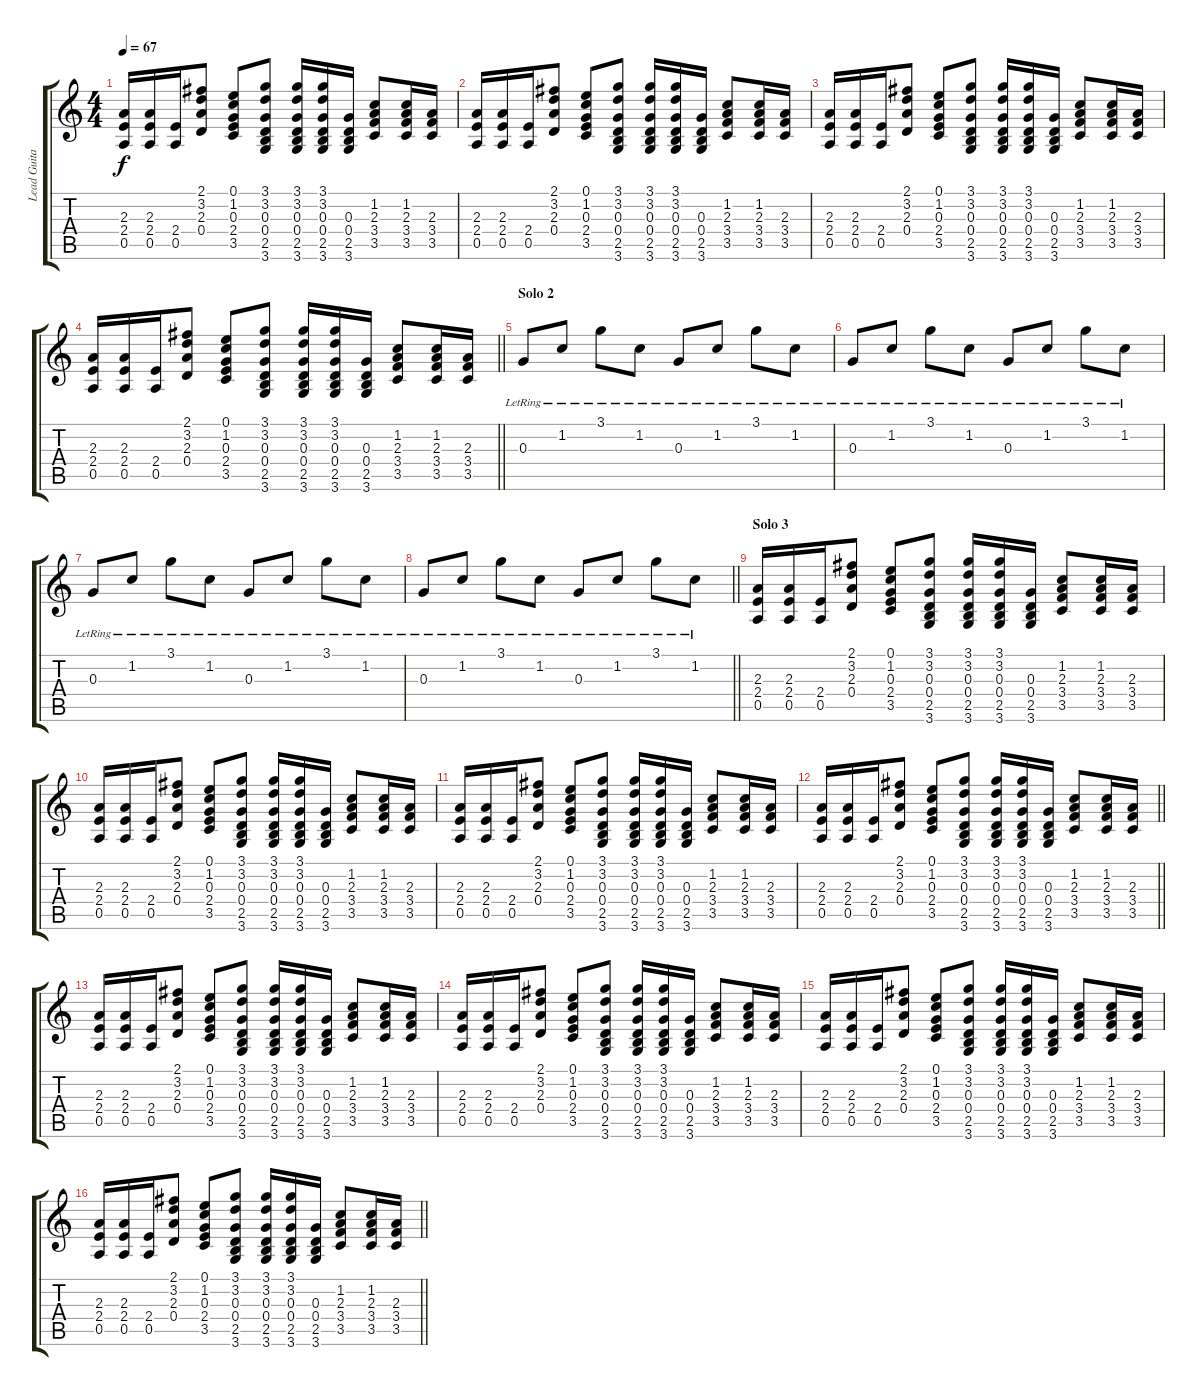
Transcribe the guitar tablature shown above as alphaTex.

\track ("Lead Guitar " "Lead Guita") {instrument distortionguitar}
\staff {score tabs}
\tuning (E4 B3 G3 D3 A2 E2) {hide}
\ts (4 4)
\tempo 67
\clef g2
\ks c
(2.3 2.4 0.5).16{dy f} (2.3 2.4 0.5).16 (2.4 0.5).16 (2.1 3.2 2.3 0.4).8 (0.1 1.2 0.3 2.4 3.5).8 (3.1 3.2 0.3 0.4 2.5 3.6).8 (3.1 3.2 0.3 0.4 2.5 3.6).16 (3.1 3.2 0.3 0.4 2.5 3.6).16 (0.3 0.4 2.5 3.6).16 (1.2 2.3 3.4 3.5).8 (1.2 2.3 3.4 3.5).16 (2.3 3.4 3.5).16 |
(2.3 2.4 0.5).16 (2.3 2.4 0.5).16 (2.4 0.5).16 (2.1 3.2 2.3 0.4).8 (0.1 1.2 0.3 2.4 3.5).8 (3.1 3.2 0.3 0.4 2.5 3.6).8 (3.1 3.2 0.3 0.4 2.5 3.6).16 (3.1 3.2 0.3 0.4 2.5 3.6).16 (0.3 0.4 2.5 3.6).16 (1.2 2.3 3.4 3.5).8 (1.2 2.3 3.4 3.5).16 (2.3 3.4 3.5).16 |
(2.3 2.4 0.5).16 (2.3 2.4 0.5).16 (2.4 0.5).16 (2.1 3.2 2.3 0.4).8 (0.1 1.2 0.3 2.4 3.5).8 (3.1 3.2 0.3 0.4 2.5 3.6).8 (3.1 3.2 0.3 0.4 2.5 3.6).16 (3.1 3.2 0.3 0.4 2.5 3.6).16 (0.3 0.4 2.5 3.6).16 (1.2 2.3 3.4 3.5).8 (1.2 2.3 3.4 3.5).16 (2.3 3.4 3.5).16 |
\barLineRight lightlight
(2.3 2.4 0.5).16 (2.3 2.4 0.5).16 (2.4 0.5).16 (2.1 3.2 2.3 0.4).8 (0.1 1.2 0.3 2.4 3.5).8 (3.1 3.2 0.3 0.4 2.5 3.6).8 (3.1 3.2 0.3 0.4 2.5 3.6).16 (3.1 3.2 0.3 0.4 2.5 3.6).16 (0.3 0.4 2.5 3.6).16 (1.2 2.3 3.4 3.5).8 (1.2 2.3 3.4 3.5).16 (2.3 3.4 3.5).16 |
\section ("" "Solo 2")
0.3{lr}.8{volume 13} 1.2{lr}.8 3.1{lr}.8 1.2{lr}.8 0.3{lr}.8 1.2{lr}.8 3.1{lr}.8 1.2{lr}.8 |
0.3{lr}.8 1.2{lr}.8 3.1{lr}.8 1.2{lr}.8 0.3{lr}.8 1.2{lr}.8 3.1{lr}.8 1.2{lr}.8 |
0.3{lr}.8 1.2{lr}.8 3.1{lr}.8 1.2{lr}.8 0.3{lr}.8 1.2{lr}.8 3.1{lr}.8 1.2{lr}.8 |
\barLineRight lightlight
0.3{lr}.8 1.2{lr}.8 3.1{lr}.8 1.2{lr}.8 0.3{lr}.8 1.2{lr}.8 3.1{lr}.8 1.2{lr}.8 |
\section ("" "Solo 3")
(2.3 2.4 0.5).16 (2.3 2.4 0.5).16 (2.4 0.5).16 (2.1 3.2 2.3 0.4).8 (0.1 1.2 0.3 2.4 3.5).8 (3.1 3.2 0.3 0.4 2.5 3.6).8 (3.1 3.2 0.3 0.4 2.5 3.6).16 (3.1 3.2 0.3 0.4 2.5 3.6).16 (0.3 0.4 2.5 3.6).16 (1.2 2.3 3.4 3.5).8 (1.2 2.3 3.4 3.5).16 (2.3 3.4 3.5).16 |
(2.3 2.4 0.5).16 (2.3 2.4 0.5).16 (2.4 0.5).16 (2.1 3.2 2.3 0.4).8 (0.1 1.2 0.3 2.4 3.5).8 (3.1 3.2 0.3 0.4 2.5 3.6).8 (3.1 3.2 0.3 0.4 2.5 3.6).16 (3.1 3.2 0.3 0.4 2.5 3.6).16 (0.3 0.4 2.5 3.6).16 (1.2 2.3 3.4 3.5).8 (1.2 2.3 3.4 3.5).16 (2.3 3.4 3.5).16 |
(2.3 2.4 0.5).16 (2.3 2.4 0.5).16 (2.4 0.5).16 (2.1 3.2 2.3 0.4).8 (0.1 1.2 0.3 2.4 3.5).8 (3.1 3.2 0.3 0.4 2.5 3.6).8 (3.1 3.2 0.3 0.4 2.5 3.6).16 (3.1 3.2 0.3 0.4 2.5 3.6).16 (0.3 0.4 2.5 3.6).16 (1.2 2.3 3.4 3.5).8 (1.2 2.3 3.4 3.5).16 (2.3 3.4 3.5).16 |
\barLineRight lightlight
(2.3 2.4 0.5).16 (2.3 2.4 0.5).16 (2.4 0.5).16 (2.1 3.2 2.3 0.4).8 (0.1 1.2 0.3 2.4 3.5).8 (3.1 3.2 0.3 0.4 2.5 3.6).8 (3.1 3.2 0.3 0.4 2.5 3.6).16 (3.1 3.2 0.3 0.4 2.5 3.6).16 (0.3 0.4 2.5 3.6).16 (1.2 2.3 3.4 3.5).8 (1.2 2.3 3.4 3.5).16 (2.3 3.4 3.5).16 |
(2.3 2.4 0.5).16 (2.3 2.4 0.5).16 (2.4 0.5).16 (2.1 3.2 2.3 0.4).8 (0.1 1.2 0.3 2.4 3.5).8 (3.1 3.2 0.3 0.4 2.5 3.6).8 (3.1 3.2 0.3 0.4 2.5 3.6).16 (3.1 3.2 0.3 0.4 2.5 3.6).16 (0.3 0.4 2.5 3.6).16 (1.2 2.3 3.4 3.5).8 (1.2 2.3 3.4 3.5).16 (2.3 3.4 3.5).16 |
(2.3 2.4 0.5).16 (2.3 2.4 0.5).16 (2.4 0.5).16 (2.1 3.2 2.3 0.4).8 (0.1 1.2 0.3 2.4 3.5).8 (3.1 3.2 0.3 0.4 2.5 3.6).8 (3.1 3.2 0.3 0.4 2.5 3.6).16 (3.1 3.2 0.3 0.4 2.5 3.6).16 (0.3 0.4 2.5 3.6).16 (1.2 2.3 3.4 3.5).8 (1.2 2.3 3.4 3.5).16 (2.3 3.4 3.5).16 |
(2.3 2.4 0.5).16 (2.3 2.4 0.5).16 (2.4 0.5).16 (2.1 3.2 2.3 0.4).8 (0.1 1.2 0.3 2.4 3.5).8 (3.1 3.2 0.3 0.4 2.5 3.6).8 (3.1 3.2 0.3 0.4 2.5 3.6).16 (3.1 3.2 0.3 0.4 2.5 3.6).16 (0.3 0.4 2.5 3.6).16 (1.2 2.3 3.4 3.5).8 (1.2 2.3 3.4 3.5).16 (2.3 3.4 3.5).16 |
\barLineRight lightlight
(2.3 2.4 0.5).16 (2.3 2.4 0.5).16 (2.4 0.5).16 (2.1 3.2 2.3 0.4).8 (0.1 1.2 0.3 2.4 3.5).8 (3.1 3.2 0.3 0.4 2.5 3.6).8 (3.1 3.2 0.3 0.4 2.5 3.6).16 (3.1 3.2 0.3 0.4 2.5 3.6).16 (0.3 0.4 2.5 3.6).16 (1.2 2.3 3.4 3.5).8 (1.2 2.3 3.4 3.5).16 (2.3 3.4 3.5).16
